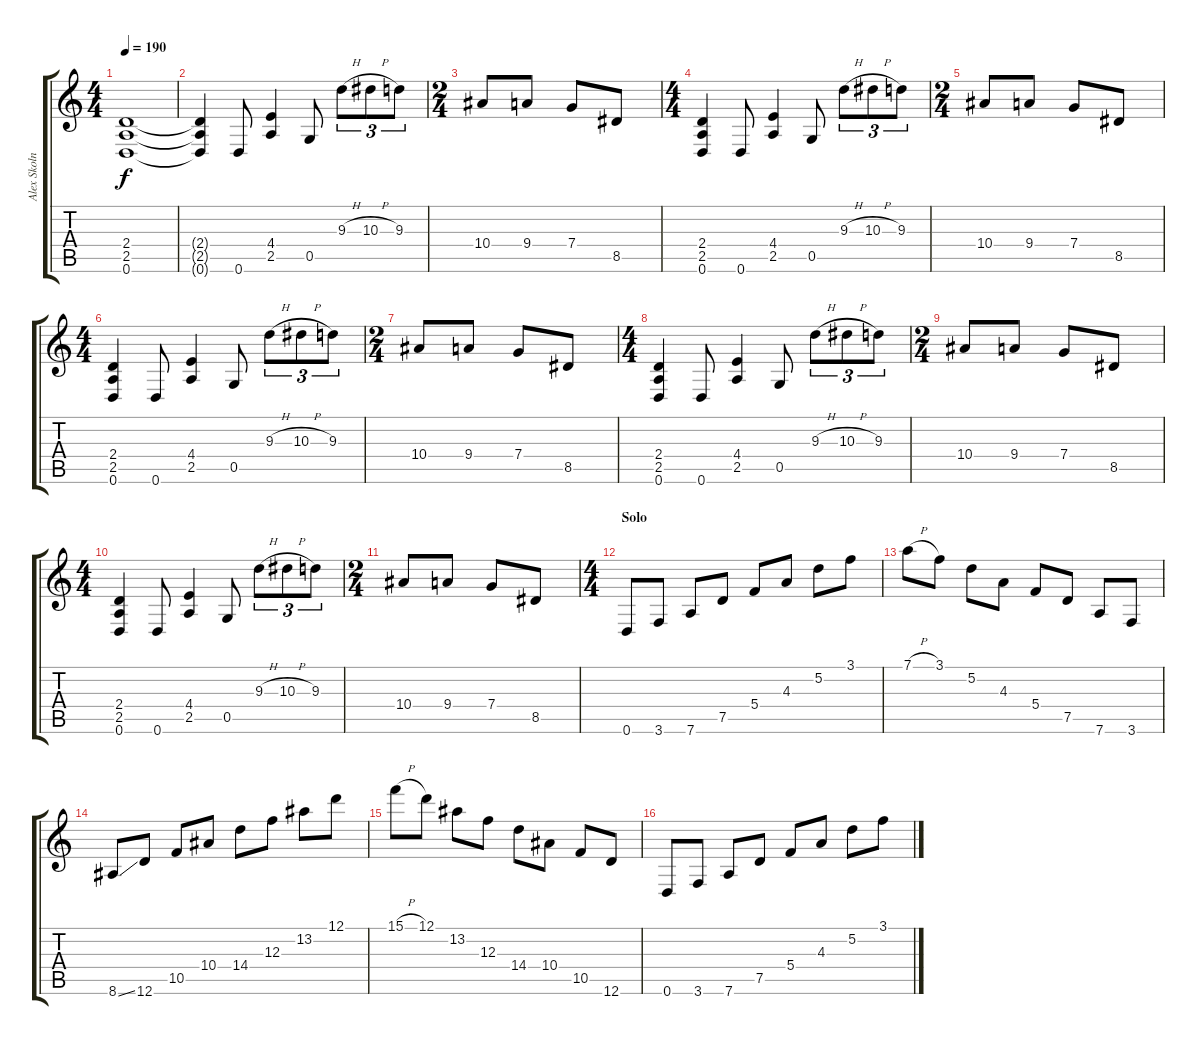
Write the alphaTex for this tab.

\track ("Alex Skolnick - Lead Guitar" "Alex Skoln") {instrument distortionguitar}
\staff {score tabs}
\tuning (D4 A3 F3 C3 G2 D2) {hide}
\ts (4 4)
\tempo 190
\clef g2
\ks c
(2.4 2.5 0.6).1{dy f} |
(2.4{t} 2.5{t} 0.6{t}).4 0.6.8 (4.4 2.5).4 0.5.8 9.3{h}.8{tu (3 2)} 10.3{h}.8{tu (3 2)} 9.3.8{tu (3 2)} |
\ts (2 4)
10.4.8 9.4.8 7.4.8 8.5.8 |
\ts (4 4)
(2.4 2.5 0.6).4 0.6.8 (4.4 2.5).4 0.5.8 9.3{h}.8{tu (3 2)} 10.3{h}.8{tu (3 2)} 9.3.8{tu (3 2)} |
\ts (2 4)
10.4.8 9.4.8 7.4.8 8.5.8 |
\ts (4 4)
(2.4 2.5 0.6).4 0.6.8 (4.4 2.5).4 0.5.8 9.3{h}.8{tu (3 2)} 10.3{h}.8{tu (3 2)} 9.3.8{tu (3 2)} |
\ts (2 4)
10.4.8 9.4.8 7.4.8 8.5.8 |
\ts (4 4)
(2.4 2.5 0.6).4 0.6.8 (4.4 2.5).4 0.5.8 9.3{h}.8{tu (3 2)} 10.3{h}.8{tu (3 2)} 9.3.8{tu (3 2)} |
\ts (2 4)
10.4.8 9.4.8 7.4.8 8.5.8 |
\ts (4 4)
(2.4 2.5 0.6).4 0.6.8 (4.4 2.5).4 0.5.8 9.3{h}.8{tu (3 2)} 10.3{h}.8{tu (3 2)} 9.3.8{tu (3 2)} |
\ts (2 4)
10.4.8 9.4.8 7.4.8 8.5.8 |
\ts (4 4)
\section ("" "Solo")
0.6.8{volume 16 instrument overdrivenguitar} 3.6.8 7.6.8 7.5.8 5.4.8 4.3.8 5.2.8 3.1.8 |
7.1{h}.8 3.1.8 5.2.8 4.3.8 5.4.8 7.5.8 7.6.8 3.6.8 |
8.6{ss}.8 12.6.8 10.5.8 10.4.8 14.4.8 12.3.8 13.2.8 12.1.8 |
15.1{h}.8 12.1.8 13.2.8 12.3.8 14.4.8 10.4.8 10.5.8 12.6.8 |
0.6.8 3.6.8 7.6.8 7.5.8 5.4.8 4.3.8 5.2.8 3.1.8
